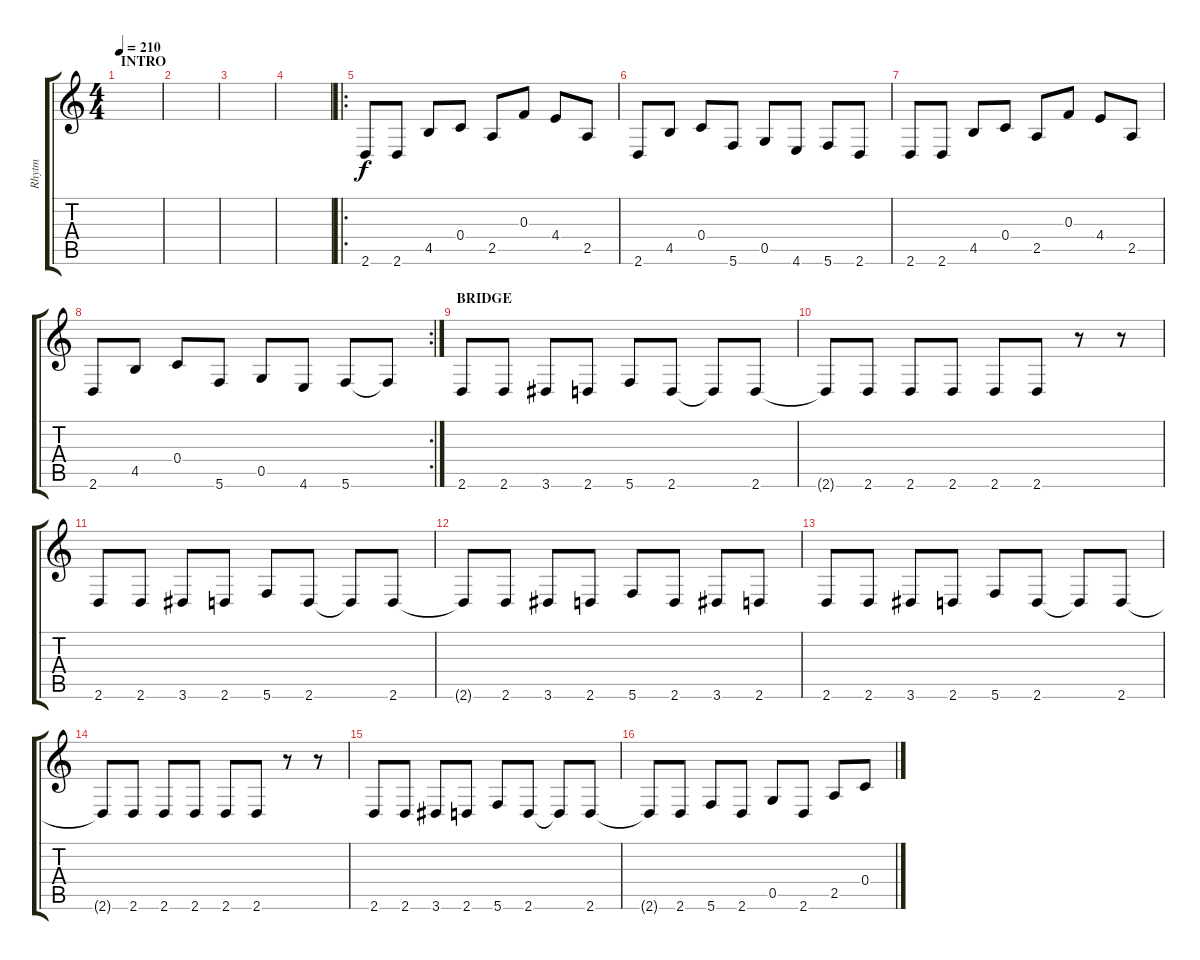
\track ("Rhytm" "Rhytm") {instrument distortionguitar}
\staff {score tabs}
\tuning (D4 A3 F3 C3 G2 C2) {hide}
\ts (4 4)
\section ("" "INTRO")
\tempo 210
\clef g2
\ks c
|
|
|
|
\ro
2.6.8 2.6.8 4.5.8 0.4.8 2.5.8 0.3.8 4.4.8 2.5.8 |
2.6.8 4.5.8 0.4.8 5.6.8 0.5.8 4.6.8 5.6.8 2.6.8 |
2.6.8 2.6.8 4.5.8 0.4.8 2.5.8 0.3.8 4.4.8 2.5.8 |
\rc 2
2.6.8 4.5.8 0.4.8 5.6.8 0.5.8 4.6.8 5.6.8 5.6{t}.8 |
\section ("" "BRIDGE")
2.6.8 2.6.8 3.6.8 2.6.8 5.6.8 2.6.8 2.6{t}.8 2.6.8 |
2.6{t}.8 2.6.8 2.6.8 2.6.8 2.6.8 2.6.8 r.8 r.8 |
2.6.8 2.6.8 3.6.8 2.6.8 5.6.8 2.6.8 2.6{t}.8 2.6.8 |
2.6{t}.8 2.6.8 3.6.8 2.6.8 5.6.8 2.6.8 3.6.8 2.6.8 |
2.6.8 2.6.8 3.6.8 2.6.8 5.6.8 2.6.8 2.6{t}.8 2.6.8 |
2.6{t}.8 2.6.8 2.6.8 2.6.8 2.6.8 2.6.8 r.8 r.8 |
2.6.8 2.6.8 3.6.8 2.6.8 5.6.8 2.6.8 2.6{t}.8 2.6.8 |
2.6{t}.8 2.6.8 5.6.8 2.6.8 0.5.8 2.6.8 2.5.8 0.4.8
